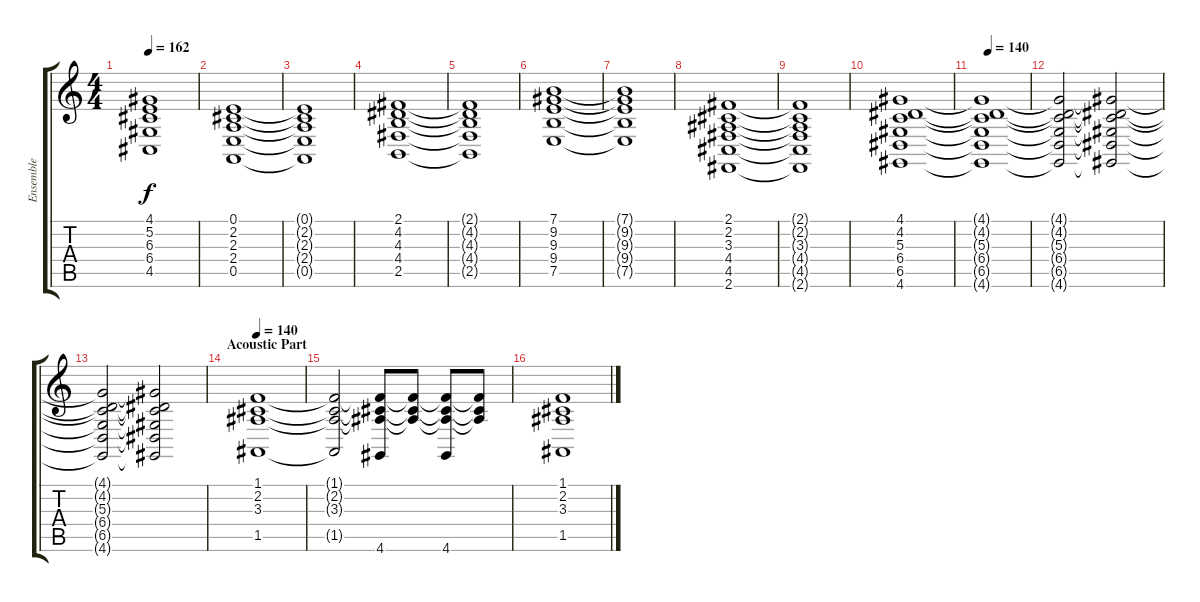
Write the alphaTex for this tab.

\track ("Ensemble" "Ensemble") {instrument stringensemble1}
\staff {score tabs}
\tuning (E4 B3 G3 D3 A2 E2) {hide}
\ts (4 4)
\tempo 162
\clef g2
\ks c
(4.1{t} 5.2{t} 6.3{t} 6.4{t} 4.5{t}).1{dy f} |
(0.1 2.2 2.3 2.4 0.5).1 |
(0.1{t} 2.2{t} 2.3{t} 2.4{t} 0.5{t}).1 |
\section ("" "")
(2.1 4.2 4.3 4.4 2.5).1 |
(2.1{t} 4.2{t} 4.3{t} 4.4{t} 2.5{t}).1 |
(7.1 9.2 9.3 9.4 7.5).1 |
(7.1{t} 9.2{t} 9.3{t} 9.4{t} 7.5{t}).1 |
(2.1 2.2 3.3 4.4 4.5 2.6).1 |
(2.1{t} 2.2{t} 3.3{t} 4.4{t} 4.5{t} 2.6{t}).1 |
\section ("" "")
(4.1 4.2 5.3 6.4 6.5 4.6).1 |
\tempo 140
(4.1{t} 4.2{t} 5.3{t} 6.4{t} 6.5{t} 4.6{t}).1 |
(4.1{t} 4.2{t} 5.3{t} 6.4{t} 6.5{t} 4.6{t}).2{volume 12} (4.1{t} 4.2{t} 5.3{t} 6.4{t} 6.5{t} 4.6{t}).2{volume 10} |
(4.1{t} 4.2{t} 5.3{t} 6.4{t} 6.5{t} 4.6{t}).2{volume 8} (4.1{t} 4.2{t} 5.3{t} 6.4{t} 6.5{t} 4.6{t}).2{volume 7} |
\section ("" "Acoustic Part")
\tempo 140
(1.1 2.2 3.3 1.5).1{volume 9} |
(1.1{t} 2.2{t} 3.3{t} 1.5{t}).2 (1.1{t} 2.2{t} 3.3{t} 4.6).8 (1.1{t} 2.2{t} 3.3{t}).8 (1.1{t} 2.2{t} 3.3{t} 4.6).8 (1.1{t} 2.2{t} 3.3{t}).8 |
(1.1 2.2 3.3 1.5).1
